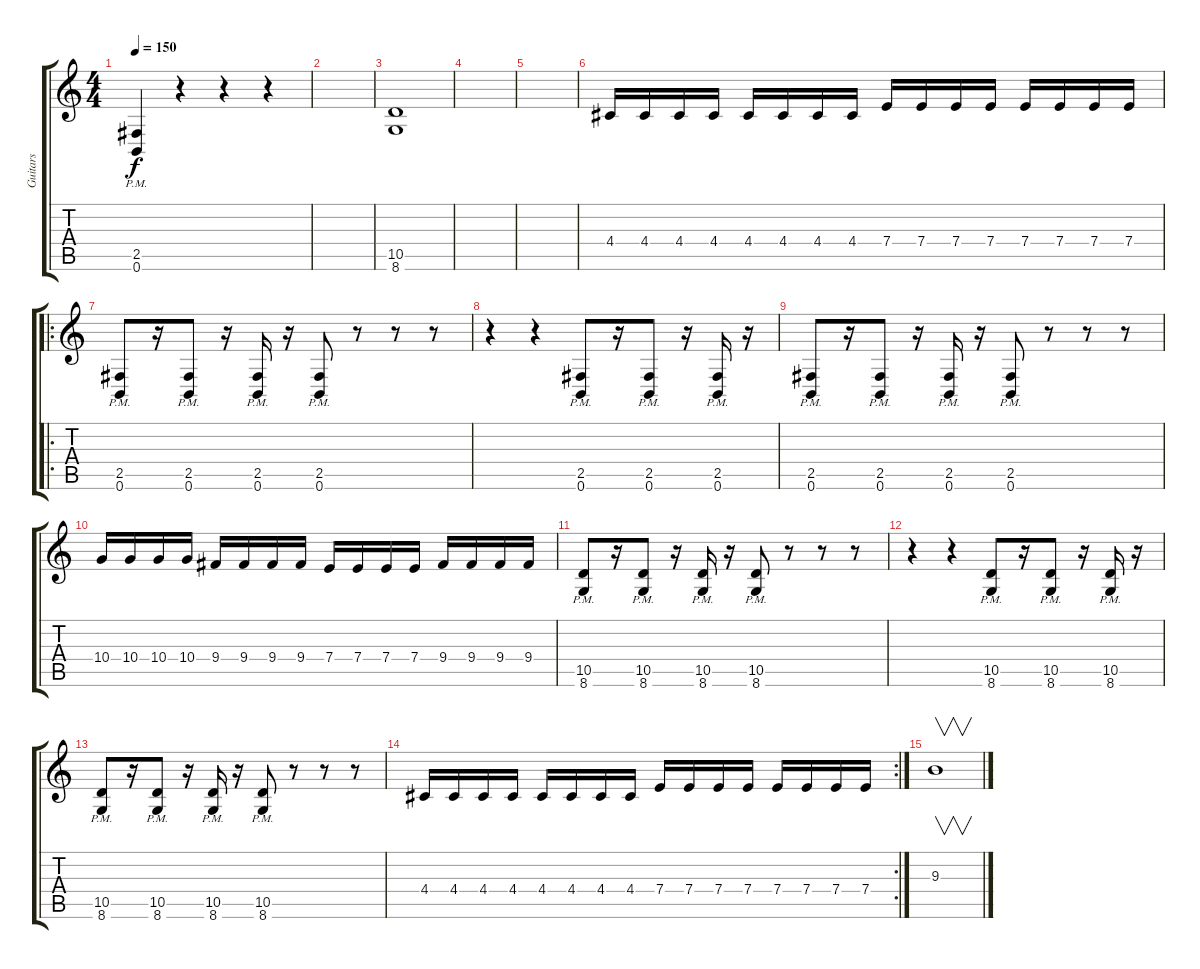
\track ("Guitars  " "Guitars  ") {instrument distortionguitar}
\staff {score tabs}
\tuning (B3 Gb3 D3 A2 E2 B1) {hide}
\ts (4 4)
\tempo 150
\clef g2
\ks c
(2.5{pm} 0.6{pm}).4{dy f} r.4 r.4 r.4 |
|
(10.5 8.6).1 |
|
|
4.4.16 4.4.16 4.4.16 4.4.16 4.4.16 4.4.16 4.4.16 4.4.16 7.4.16 7.4.16 7.4.16 7.4.16 7.4.16 7.4.16 7.4.16 7.4.16 |
\ro
(2.5{pm} 0.6{pm}).8 r.16 (2.5{pm} 0.6{pm}).8 r.16 (2.5{pm} 0.6{pm}).16 r.16 (2.5{pm} 0.6{pm}).8 r.8 r.8 r.8 |
r.4 r.4 (2.5{pm} 0.6{pm}).8 r.16 (2.5{pm} 0.6{pm}).8 r.16 (2.5{pm} 0.6{pm}).16 r.16 |
(2.5{pm} 0.6{pm}).8 r.16 (2.5{pm} 0.6{pm}).8 r.16 (2.5{pm} 0.6{pm}).16 r.16 (2.5{pm} 0.6{pm}).8 r.8 r.8 r.8 |
10.4.16 10.4.16 10.4.16 10.4.16 9.4.16 9.4.16 9.4.16 9.4.16 7.4.16 7.4.16 7.4.16 7.4.16 9.4.16 9.4.16 9.4.16 9.4.16 |
(10.5{pm} 8.6{pm}).8 r.16 (10.5{pm} 8.6{pm}).8 r.16 (10.5{pm} 8.6{pm}).16 r.16 (10.5{pm} 8.6{pm}).8 r.8 r.8 r.8 |
r.4 r.4 (10.5{pm} 8.6{pm}).8 r.16 (10.5{pm} 8.6{pm}).8 r.16 (10.5{pm} 8.6{pm}).16 r.16 |
(10.5{pm} 8.6{pm}).8 r.16 (10.5{pm} 8.6{pm}).8 r.16 (10.5{pm} 8.6{pm}).16 r.16 (10.5{pm} 8.6{pm}).8 r.8 r.8 r.8 |
\rc 2
4.4.16 4.4.16 4.4.16 4.4.16 4.4.16 4.4.16 4.4.16 4.4.16 7.4.16 7.4.16 7.4.16 7.4.16 7.4.16 7.4.16 7.4.16 7.4.16 |
9.3.1{v}
